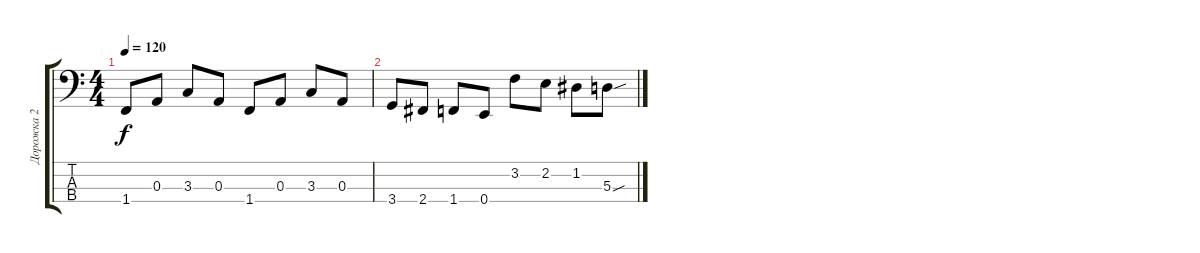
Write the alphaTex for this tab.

\track ("Дорожка 2" "Дорожка 2") {instrument electricbassfinger}
\staff {score tabs}
\tuning (G2 D2 A1 E1) {hide}
\ts (4 4)
\tempo 120
\clef f4
\ks c
1.4.8{dy f} 0.3.8 3.3.8 0.3.8 1.4.8 0.3.8 3.3.8 0.3.8 |
3.4.8 2.4.8 1.4.8 0.4.8 3.2.8 2.2.8 1.2.8 5.3{sou}.8
